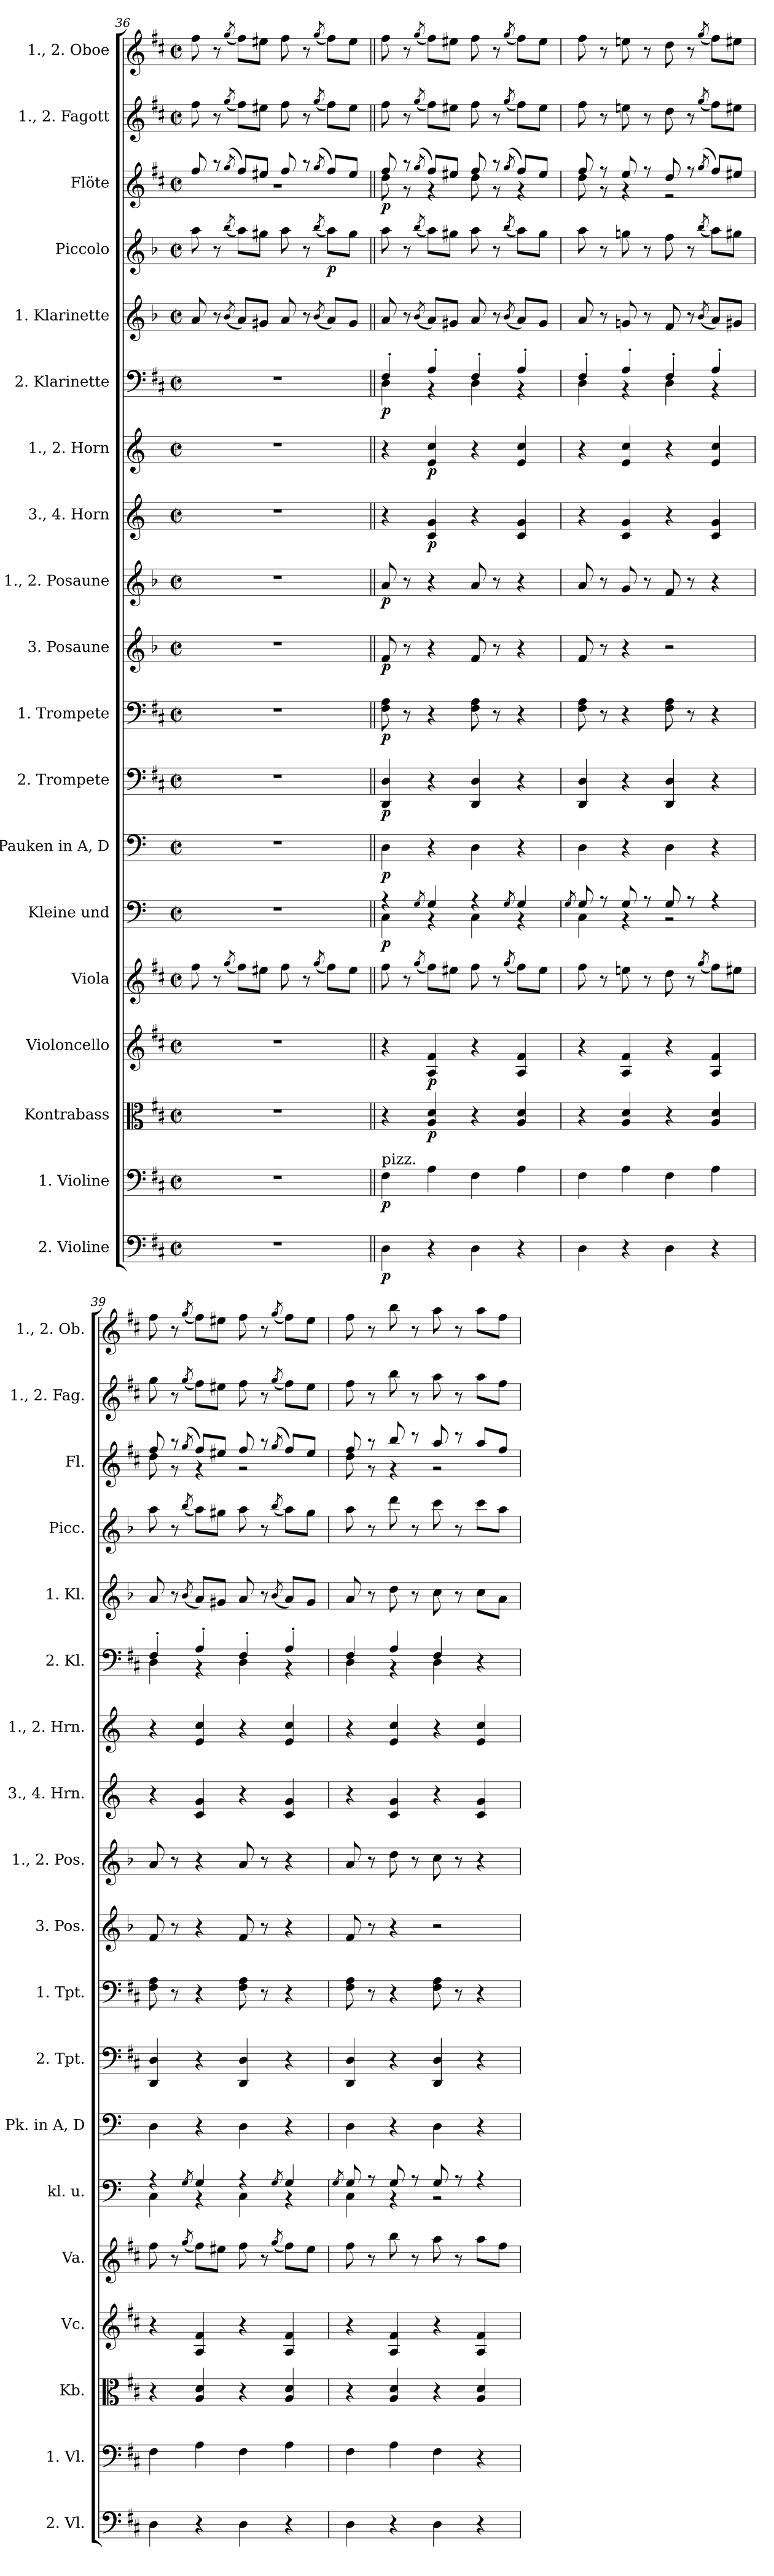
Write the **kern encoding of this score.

**kern	**dynam	**kern	**dynam	**kern	**dynam	**kern	**dynam	**kern	**kern	**dynam	**kern	**dynam	**kern	**dynam	**kern	**dynam	**kern	**dynam	**kern	**dynam	**kern	**dynam	**kern	**dynam	**kern	**dynam	**kern	**kern	**dynam	**kern	**dynam	**kern	**kern
*part19	*part19	*part18	*part18	*part17	*part17	*part16	*part16	*part15	*part14	*part14	*part13	*part13	*part12	*part12	*part11	*part11	*part10	*part10	*part9	*part9	*part8	*part8	*part7	*part7	*part6	*part6	*part5	*part4	*part4	*part3	*part3	*part2	*part1
*staff19	*staff19	*staff18	*staff18	*staff17	*staff17	*staff16	*staff16	*staff15	*staff14	*staff14	*staff13	*staff13	*staff12	*staff12	*staff11	*staff11	*staff10	*staff10	*staff9	*staff9	*staff8	*staff8	*staff7	*staff7	*staff6	*staff6	*staff5	*staff4	*staff4	*staff3	*staff3	*staff2	*staff1
*I"2. Violine	*	*I"1. Violine	*	*I"Kontrabass	*	*I"Violoncello	*	*I"Viola	*I"Kleine und	*	*I"Pauken in A, D	*	*I"2. Trompete	*	*I"1. Trompete	*	*I"3. Posaune	*	*I"1., 2. Posaune	*	*I"3., 4. Horn	*	*I"1., 2. Horn	*	*I"2. Klarinette	*	*I"1. Klarinette	*I"Piccolo	*	*I"Flöte	*	*I"1., 2. Fagott	*I"1., 2. Oboe
*I'2. Vl.	*	*I'1. Vl.	*	*I'Kb.	*	*I'Vc.	*	*I'Va.	*I'kl. u.	*	*I'Pk. in A, D	*	*I'2. Tpt.	*	*I'1. Tpt.	*	*I'3. Pos.	*	*I'1., 2. Pos.	*	*I'3., 4. Hrn.	*	*I'1., 2. Hrn.	*	*I'2. Kl.	*	*I'1. Kl.	*I'Picc.	*	*I'Fl.	*	*I'1., 2. Fag.	*I'1., 2. Ob.
*clefF4	*	*clefF4	*	*clefC3	*	*clefG2	*	*clefG2	*clefF4	*	*clefF4	*	*clefF4	*	*clefF4	*	*clefG2	*	*clefG2	*	*clefG2	*	*clefG2	*	*clefF4	*	*clefG2	*clefG2	*	*clefG2	*	*clefG2	*clefG2
*ITrd7c12	*	*	*	*	*	*	*	*	*	*	*	*	*	*	*	*	*ITrd2c3	*	*ITrd2c3	*	*ITrd6c10	*	*ITrd6c10	*	*	*	*ITrd2c3	*ITrd2c3	*	*	*	*ITrd-7c-12	*
*k[f#c#]	*	*k[f#c#]	*	*k[f#c#]	*	*k[f#c#]	*	*k[f#c#]	*k[]	*	*k[]	*	*k[f#c#]	*	*k[f#c#]	*	*k[f#c#]	*	*k[f#c#]	*	*k[f#c#]	*	*k[f#c#]	*	*k[f#c#]	*	*k[f#c#]	*k[f#c#]	*	*k[f#c#]	*	*k[f#c#]	*k[f#c#]
*M2/2	*	*M2/2	*	*M2/2	*	*M2/2	*	*M2/2	*M2/2	*	*M2/2	*	*M2/2	*	*M2/2	*	*M2/2	*	*M2/2	*	*M2/2	*	*M2/2	*	*M2/2	*	*M2/2	*M2/2	*	*M2/2	*	*M2/2	*M2/2
*met(c|)	*	*met(c|)	*	*met(c|)	*	*met(c|)	*	*met(c|)	*met(c|)	*	*met(c|)	*	*met(c|)	*	*met(c|)	*	*met(c|)	*	*met(c|)	*	*met(c|)	*	*met(c|)	*	*met(c|)	*	*met(c|)	*met(c|)	*	*met(c|)	*	*met(c|)	*met(c|)
=36	=36	=36	=36	=36	=36	=36	=36	=36	=36	=36	=36	=36	=36	=36	=36	=36	=36	=36	=36	=36	=36	=36	=36	=36	=36	=36	=36	=36	=36	=36	=36	=36	=36
*	*	*	*	*	*	*	*	*	*	*	*	*	*	*	*	*	*	*	*	*	*	*	*	*	*	*	*	*	*	*^	*	*	*
1r	.	1r	.	1r	.	1r	.	8ff#\	1r	.	1r	.	1r	.	1r	.	1r	.	1r	.	1r	.	1r	.	1r	.	8f#/	8ff#\	.	8ff#/	1r	.	8fff#\	8ff#\
.	.	.	.	.	.	.	.	8r	.	.	.	.	.	.	.	.	.	.	.	.	.	.	.	.	.	.	8r	8r	.	8r	.	.	8r	8r
.	.	.	.	.	.	.	.	(<8qgg/	.	.	.	.	.	.	.	.	.	.	.	.	.	.	.	.	.	.	(<8qg/	(<8qgg/	.	(<8qgg/	.	.	(<8qggg/	(<8qgg/
.	.	.	.	.	.	.	.	8ff#\L)	.	.	.	.	.	.	.	.	.	.	.	.	.	.	.	.	.	.	8f#/L)	8ff#\L)	.	8ff#/L)	.	.	8fff#\L)	8ff#\L)
.	.	.	.	.	.	.	.	8ee#X\J	.	.	.	.	.	.	.	.	.	.	.	.	.	.	.	.	.	.	8e#X/J	8ee#X\J	.	8ee#X/J	.	.	8eee#X\J	8ee#X\J
.	.	.	.	.	.	.	.	8ff#\	.	.	.	.	.	.	.	.	.	.	.	.	.	.	.	.	.	.	8f#/	8ff#\	.	8ff#/	.	.	8fff#\	8ff#\
.	.	.	.	.	.	.	.	8r	.	.	.	.	.	.	.	.	.	.	.	.	.	.	.	.	.	.	8r	8r	.	8r	.	.	8r	8r
.	.	.	.	.	.	.	.	(<8qgg/	.	.	.	.	.	.	.	.	.	.	.	.	.	.	.	.	.	.	(<8qg/	(<8qgg/	.	(<8qgg/	.	.	(<8qggg/	(<8qgg/
!	!	!	!	!	!	!	!	!	!	!	!	!	!	!	!	!	!	!	!	!	!	!	!	!	!	!	!	!	!LO:DY:b	!	!	!	!	!
.	.	.	.	.	.	.	.	8ff#\L)	.	.	.	.	.	.	.	.	.	.	.	.	.	.	.	.	.	.	8f#/L)	8ff#\L)	p	8ff#/L)	.	.	8fff#\L)	8ff#\L)
.	.	.	.	.	.	.	.	8ee#\J	.	.	.	.	.	.	.	.	.	.	.	.	.	.	.	.	.	.	8e#/J	8ee#\J	.	8ee#/J	.	.	8eee#\J	8ee#\J
!!LO:PB:g=z
=37||	=37||	=37||	=37||	=37||	=37||	=37||	=37||	=37||	=37||	=37||	=37||	=37||	=37||	=37||	=37||	=37||	=37||	=37||	=37||	=37||	=37||	=37||	=37||	=37||	=37||	=37||	=37||	=37||	=37||	=37||	=37||	=37||	=37||	=37||
*	*	*	*	*	*	*	*	*	*^	*	*	*	*	*	*	*	*	*	*	*	*	*	*	*	*^	*	*	*	*	*	*	*	*	*
!	!	!LO:TX:a:t=pizz.	!	!	!	!	!	!	!	!	!	!	!	!	!	!	!	!	!	!	!	!	!	!	!	!	!	!	!	!	!	!	!	!	!	!
!	!LO:DY:b	!	!LO:DY:b	!	!	!	!	!	!	!	!LO:DY:b	!	!LO:DY:b	!	!LO:DY:b	!	!LO:DY:b	!	!LO:DY:b	!	!LO:DY:b	!	!	!	!	!	!	!LO:DY:b	!	!	!	!	!	!LO:DY:b	!	!
4DD\	p	4F#\	p	4r	.	4r	.	8ff#\	4r	4C\	p	4D\	p	4DD/ 4D/	p	8F#\ 8A\	p	8d/	p	8f#/	p	4r	.	4r	.	4F#'/	4D\	p	8f#/	8ff#\	.	8ff#/	8dd\	p	8fff#\	8ff#\
.	.	.	.	.	.	.	.	8r	.	.	.	.	.	.	.	8r	.	8r	.	8r	.	.	.	.	.	.	.	.	8r	8r	.	8r	8r	.	8r	8r
.	.	.	.	.	.	.	.	(<8qgg/	8qG/	.	.	.	.	.	.	.	.	.	.	.	.	.	.	.	.	.	.	.	(<8qg/	(<8qgg/	.	(<8qgg/	.	.	(8qggg/	(<8qgg/
!	!	!	!	!	!LO:DY:b	!	!LO:DY:b	!	!	!	!	!	!	!	!	!	!	!	!	!	!	!	!LO:DY:b	!	!LO:DY:b	!	!	!	!	!	!	!	!	!	!	!
4r	.	4A\	.	4A/ 4d/	p	4A/ 4f#/	p	8ff#\L)	4G/	4r	.	4r	.	4r	.	4r	.	4r	.	4r	.	4D/ 4A/	p	4F#/ 4d/	p	4A'/	4r	.	8f#/L)	8ff#\L)	.	8ff#/L)	4r	.	8fff#\L)	8ff#\L)
.	.	.	.	.	.	.	.	8ee#X\J	.	.	.	.	.	.	.	.	.	.	.	.	.	.	.	.	.	.	.	.	8e#X/J	8ee#X\J	.	8ee#X/J	.	.	8eee#X\J	8ee#X\J
4DD\	.	4F#\	.	4r	.	4r	.	8ff#\	4r	4C\	.	4D\	.	4DD/ 4D/	.	8F#\ 8A\	.	8d/	.	8f#/	.	4r	.	4r	.	4F#'/	4D\	.	8f#/	8ff#\	.	8ff#/	8dd\	.	8fff#\	8ff#\
.	.	.	.	.	.	.	.	8r	.	.	.	.	.	.	.	8r	.	8r	.	8r	.	.	.	.	.	.	.	.	8r	8r	.	8r	8r	.	8r	8r
.	.	.	.	.	.	.	.	(<8qgg/	8qG/	.	.	.	.	.	.	.	.	.	.	.	.	.	.	.	.	.	.	.	(<8qg/	(<8qgg/	.	(<8qgg/	.	.	(8qggg/	(<8qgg/
4r	.	4A\	.	4A/ 4d/	.	4A/ 4f#/	.	8ff#\L)	4G/	4r	.	4r	.	4r	.	4r	.	4r	.	4r	.	4D/ 4A/	.	4F#/ 4d/	.	4A'/	4r	.	8f#/L)	8ff#\L)	.	8ff#/L)	4r	.	8fff#\L)	8ff#\L)
.	.	.	.	.	.	.	.	8ee#\J	.	.	.	.	.	.	.	.	.	.	.	.	.	.	.	.	.	.	.	.	8e#/J	8ee#\J	.	8ee#/J	.	.	8eee#\J	8ee#\J
=38	=38	=38	=38	=38	=38	=38	=38	=38	=38	=38	=38	=38	=38	=38	=38	=38	=38	=38	=38	=38	=38	=38	=38	=38	=38	=38	=38	=38	=38	=38	=38	=38	=38	=38	=38	=38
.	.	.	.	.	.	.	.	.	8qG/	.	.	.	.	.	.	.	.	.	.	.	.	.	.	.	.	.	.	.	.	.	.	.	.	.	.	.
4DD\	.	4F#\	.	4r	.	4r	.	8ff#\	8G/	4C\	.	4D\	.	4DD/ 4D/	.	8F#\ 8A\	.	8d/	.	8f#/	.	4r	.	4r	.	4F#'/	4D\	.	8f#/	8ff#\	.	8ff#/	8dd\	.	8fff#\	8ff#\
.	.	.	.	.	.	.	.	8r	8r	.	.	.	.	.	.	8r	.	8r	.	8r	.	.	.	.	.	.	.	.	8r	8r	.	8r	8r	.	8r	8r
4r	.	4A\	.	4A/ 4d/	.	4A/ 4f#/	.	8een\	8G/	4r	.	4r	.	4r	.	4r	.	4r	.	8e/	.	4D/ 4A/	.	4F#/ 4d/	.	4A'/	4r	.	8en/	8een\	.	8ee/	4r	.	8eeen\	8een\
.	.	.	.	.	.	.	.	8r	8r	.	.	.	.	.	.	.	.	.	.	8r	.	.	.	.	.	.	.	.	8r	8r	.	8r	.	.	8r	8r
4DD\	.	4F#\	.	4r	.	4r	.	8dd\	8G/	2r	.	4D\	.	4DD/ 4D/	.	8F#\ 8A\	.	2r	.	8d/	.	4r	.	4r	.	4F#'/	4D\	.	8d/	8dd\	.	8dd/	2r	.	8ddd\	8dd\
.	.	.	.	.	.	.	.	8r	8r	.	.	.	.	.	.	8r	.	.	.	8r	.	.	.	.	.	.	.	.	8r	8r	.	8r	.	.	8r	8r
.	.	.	.	.	.	.	.	(<8qgg/	.	.	.	.	.	.	.	.	.	.	.	.	.	.	.	.	.	.	.	.	(<8qg/	(<8qgg/	.	(<8qgg/	.	.	(<8qggg/	(<8qgg/
4r	.	4A\	.	4A/ 4d/	.	4A/ 4f#/	.	8ff#\L)	4r	.	.	4r	.	4r	.	4r	.	.	.	4r	.	4D/ 4A/	.	4F#/ 4d/	.	4A'/	4r	.	8f#/L)	8ff#\L)	.	8ff#/L)	.	.	8fff#\L)	8ff#\L)
.	.	.	.	.	.	.	.	8ee#X\J	.	.	.	.	.	.	.	.	.	.	.	.	.	.	.	.	.	.	.	.	8e#X/J	8ee#X\J	.	8ee#X/J	.	.	8eee#X\J	8ee#X\J
=39	=39	=39	=39	=39	=39	=39	=39	=39	=39	=39	=39	=39	=39	=39	=39	=39	=39	=39	=39	=39	=39	=39	=39	=39	=39	=39	=39	=39	=39	=39	=39	=39	=39	=39	=39	=39
4DD\	.	4F#\	.	4r	.	4r	.	8ff#\	4r	4C\	.	4D\	.	4DD/ 4D/	.	8F#\ 8A\	.	8d/	.	8f#/	.	4r	.	4r	.	4F#'/	4D\	.	8f#/	8ff#\	.	8ff#/	8dd\	.	8ggg\	8ff#\
.	.	.	.	.	.	.	.	8r	.	.	.	.	.	.	.	8r	.	8r	.	8r	.	.	.	.	.	.	.	.	8r	8r	.	8r	8r	.	8r	8r
.	.	.	.	.	.	.	.	(<8qgg/	8qG/	.	.	.	.	.	.	.	.	.	.	.	.	.	.	.	.	.	.	.	(<8qg/	(<8qgg/	.	(<8qgg/	.	.	(<8qggg/	(<8qgg/
4r	.	4A\	.	4A/ 4d/	.	4A/ 4f#/	.	8ff#\L)	4G/	4r	.	4r	.	4r	.	4r	.	4r	.	4r	.	4D/ 4A/	.	4F#/ 4d/	.	4A'/	4r	.	8f#/L)	8ff#\L)	.	8ff#/L)	4r	.	8fff#\L)	8ff#\L)
.	.	.	.	.	.	.	.	8ee#X\J	.	.	.	.	.	.	.	.	.	.	.	.	.	.	.	.	.	.	.	.	8e#X/J	8ee#X\J	.	8ee#X/J	.	.	8eee#X\J	8ee#X\J
4DD\	.	4F#\	.	4r	.	4r	.	8ff#\	4r	4C\	.	4D\	.	4DD/ 4D/	.	8F#\ 8A\	.	8d/	.	8f#/	.	4r	.	4r	.	4F#'/	4D\	.	8f#/	8ff#\	.	8ff#/	2r	.	8fff#\	8ff#\
.	.	.	.	.	.	.	.	8r	.	.	.	.	.	.	.	8r	.	8r	.	8r	.	.	.	.	.	.	.	.	8r	8r	.	8r	.	.	8r	8r
.	.	.	.	.	.	.	.	(<8qgg/	8qG/	.	.	.	.	.	.	.	.	.	.	.	.	.	.	.	.	.	.	.	(<8qg/	(<8qgg/	.	(<8qgg/	.	.	(<8qggg/	(<8qgg/
4r	.	4A\	.	4A/ 4d/	.	4A/ 4f#/	.	8ff#\L)	4G/	4r	.	4r	.	4r	.	4r	.	4r	.	4r	.	4D/ 4A/	.	4F#/ 4d/	.	4A'/	4r	.	8f#/L)	8ff#\L)	.	8ff#/L)	.	.	8fff#\L)	8ff#\L)
.	.	.	.	.	.	.	.	8ee#\J	.	.	.	.	.	.	.	.	.	.	.	.	.	.	.	.	.	.	.	.	8e#/J	8ee#\J	.	8ee#/J	.	.	8eee#\J	8ee#\J
=40	=40	=40	=40	=40	=40	=40	=40	=40	=40	=40	=40	=40	=40	=40	=40	=40	=40	=40	=40	=40	=40	=40	=40	=40	=40	=40	=40	=40	=40	=40	=40	=40	=40	=40	=40	=40
.	.	.	.	.	.	.	.	.	8qG/	.	.	.	.	.	.	.	.	.	.	.	.	.	.	.	.	.	.	.	.	.	.	.	.	.	.	.
4DD\	.	4F#\	.	4r	.	4r	.	8ff#\	8G/	4C\	.	4D\	.	4DD/ 4D/	.	8F#\ 8A\	.	8d/	.	8f#/	.	4r	.	4r	.	4F#/	4D\	.	8f#/	8ff#\	.	8ff#/	8dd\	.	8fff#\	8ff#\
.	.	.	.	.	.	.	.	8r	8r	.	.	.	.	.	.	8r	.	8r	.	8r	.	.	.	.	.	.	.	.	8r	8r	.	8r	8r	.	8r	8r
4r	.	4A\	.	4A/ 4d/	.	4A/ 4f#/	.	8bb\	8G/	4r	.	4r	.	4r	.	4r	.	4r	.	8b\	.	4D/ 4A/	.	4F#/ 4d/	.	4A/	4r	.	8b\	8bb\	.	8bb/	4r	.	8bbb\	8bb\
.	.	.	.	.	.	.	.	8r	8r	.	.	.	.	.	.	.	.	.	.	8r	.	.	.	.	.	.	.	.	8r	8r	.	8r	.	.	8r	8r
4DD\	.	4F#\	.	4r	.	4r	.	8aa\	8G/	2r	.	4D\	.	4DD/ 4D/	.	8F#\ 8A\	.	2r	.	8a\	.	4r	.	4r	.	4F#/	4D\	.	8a\	8aa\	.	8aa/	2r	.	8aaa\	8aa\
.	.	.	.	.	.	.	.	8r	8r	.	.	.	.	.	.	8r	.	.	.	8r	.	.	.	.	.	.	.	.	8r	8r	.	8r	.	.	8r	8r
4r	.	4r	.	4A/ 4d/	.	4A/ 4f#/	.	8aa\L	4r	.	.	4r	.	4r	.	4r	.	.	.	4r	.	4D/ 4A/	.	4F#/ 4d/	.	4r	4ryy	.	8a\L	8aa\L	.	8aa/L	.	.	8aaa\L	8aa\L
.	.	.	.	.	.	.	.	8ff#\J	.	.	.	.	.	.	.	.	.	.	.	.	.	.	.	.	.	.	.	.	8f#\J	8ff#\J	.	8ff#/J	.	.	8fff#\J	8ff#\J
*	*	*	*	*	*	*	*	*	*v	*v	*	*	*	*	*	*	*	*	*	*	*	*	*	*	*	*v	*v	*	*	*	*	*v	*v	*	*	*
=	=	=	=	=	=	=	=	=	=	=	=	=	=	=	=	=	=	=	=	=	=	=	=	=	=	=	=	=	=	=	=	=	=
*-	*-	*-	*-	*-	*-	*-	*-	*-	*-	*-	*-	*-	*-	*-	*-	*-	*-	*-	*-	*-	*-	*-	*-	*-	*-	*-	*-	*-	*-	*-	*-	*-	*-
